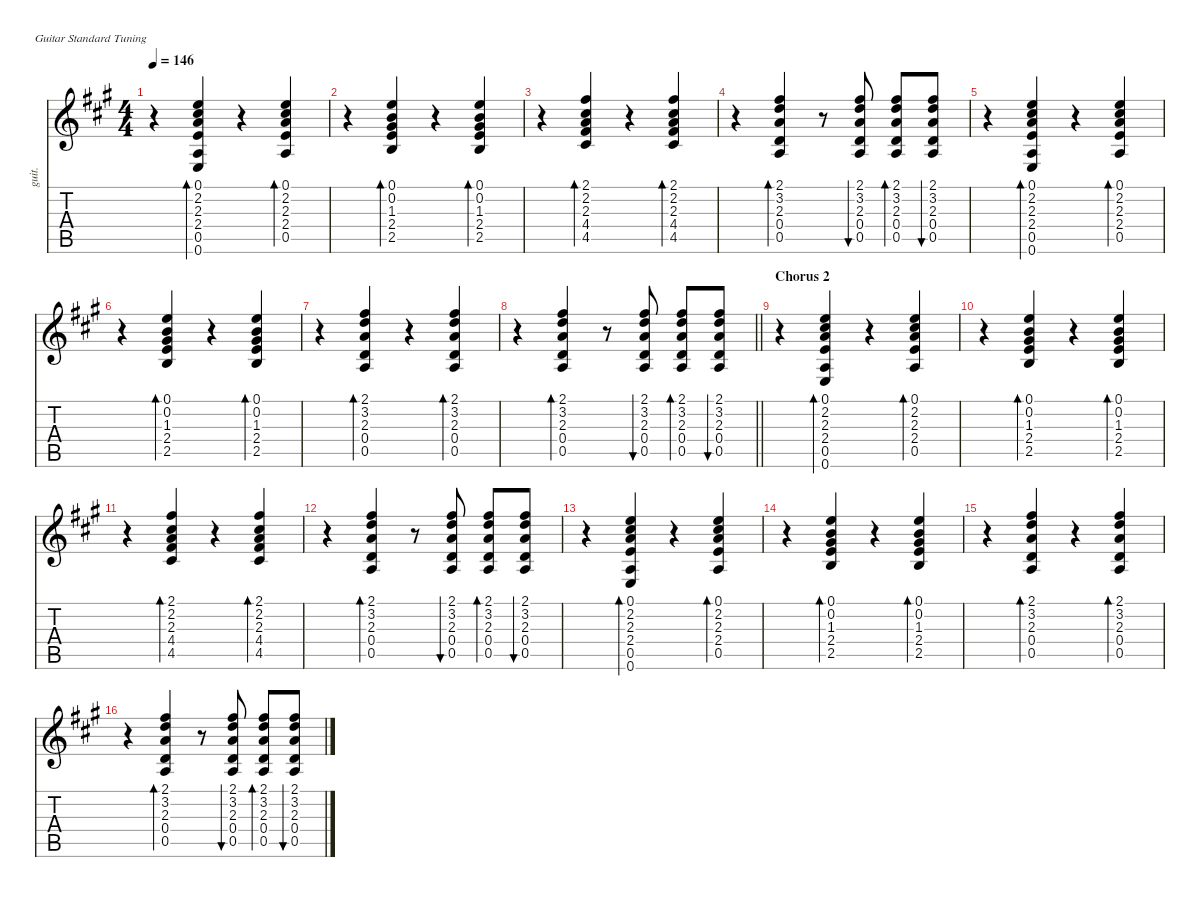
\defaultSystemsLayout 4
\hideDynamics
\bracketExtendMode nobrackets
\otherSystemsTrackNameOrientation horizontal
\track ("Guitar-hid" "guit.") {defaultSystemsLayout 4 mute instrument acousticguitarsteel}
\staff {score tabs}
\tuning (E4 B3 G3 D3 A2 E2)
\ts (4 4)
\tempo 146
\clef g2
\ks a
r.4{dy f beam Down} (0.1{acc forcenatural} 2.2{acc #} 2.3{acc forcenatural} 2.4{acc forcenatural} 0.5{acc forcenatural} 0.6{acc forcenatural}).4{bd 30 beam Up} r.4{beam Up} (0.1{acc forcenatural} 2.2{acc #} 2.3{acc forcenatural} 2.4{acc forcenatural} 0.5{acc forcenatural}).4{bd 30 beam Up} |
r.4{beam Down} (0.1{acc forcenatural} 0.2{acc forcenatural} 1.3{acc #} 2.4{acc forcenatural} 2.5{acc forcenatural}).4{bd 30 beam Up} r.4{beam Up} (0.1{acc forcenatural} 0.2{acc forcenatural} 1.3{acc #} 2.4{acc forcenatural} 2.5{acc forcenatural}).4{bd 30 beam Up} |
r.4{beam Down} (2.1{acc #} 2.2{acc #} 2.3{acc forcenatural} 4.4{acc #} 4.5{acc #}).4{bd 30 beam Up} r.4{beam Up} (2.1{acc #} 2.2{acc #} 2.3{acc forcenatural} 4.4{acc #} 4.5{acc #}).4{bd 30 beam Up} |
r.4{beam Down} (2.1{acc #} 3.2{acc forcenatural} 2.3{acc forcenatural} 0.4{acc forcenatural} 0.5{acc forcenatural}).4{bd 30 beam Up} r.8{beam Up} (2.1{acc #} 3.2{acc forcenatural} 2.3{acc forcenatural} 0.4{acc forcenatural} 0.5{acc forcenatural}).8{bu 30 beam Up} (2.1{acc #} 3.2{acc forcenatural} 2.3{acc forcenatural} 0.4{acc forcenatural} 0.5{acc forcenatural}).8{bd 30 beam Up} (2.1{acc #} 3.2{acc forcenatural} 2.3{acc forcenatural} 0.4{acc forcenatural} 0.5{acc forcenatural}).8{bu 30 beam Up} |
r.4{beam Down} (0.1{acc forcenatural} 2.2{acc #} 2.3{acc forcenatural} 2.4{acc forcenatural} 0.5{acc forcenatural} 0.6{acc forcenatural}).4{bd 30 beam Up} r.4{beam Up} (0.1{acc forcenatural} 2.2{acc #} 2.3{acc forcenatural} 2.4{acc forcenatural} 0.5{acc forcenatural}).4{bd 30 beam Up} |
r.4{beam Down} (0.1{acc forcenatural} 0.2{acc forcenatural} 1.3{acc #} 2.4{acc forcenatural} 2.5{acc forcenatural}).4{bd 30 beam Up} r.4{beam Up} (0.1{acc forcenatural} 0.2{acc forcenatural} 1.3{acc #} 2.4{acc forcenatural} 2.5{acc forcenatural}).4{bd 30 beam Up} |
r.4{beam Down} (2.1{acc #} 3.2{acc forcenatural} 2.3{acc forcenatural} 0.4{acc forcenatural} 0.5{acc forcenatural}).4{bd 30 beam Up} r.4{beam Up} (2.1{acc #} 3.2{acc forcenatural} 2.3{acc forcenatural} 0.4{acc forcenatural} 0.5{acc forcenatural}).4{bd 30 beam Up} |
\barLineRight lightlight
r.4{beam Down} (2.1{acc #} 3.2{acc forcenatural} 2.3{acc forcenatural} 0.4{acc forcenatural} 0.5{acc forcenatural}).4{bd 30 beam Up} r.8{beam Up} (2.1{acc #} 3.2{acc forcenatural} 2.3{acc forcenatural} 0.4{acc forcenatural} 0.5{acc forcenatural}).8{bu 30 beam Up} (2.1{acc #} 3.2{acc forcenatural} 2.3{acc forcenatural} 0.4{acc forcenatural} 0.5{acc forcenatural}).8{bd 30 beam Up} (2.1{acc #} 3.2{acc forcenatural} 2.3{acc forcenatural} 0.4{acc forcenatural} 0.5{acc forcenatural}).8{bu 30 beam Up} |
\section ("" "Chorus 2")
r.4{beam Down} (0.1{acc forcenatural} 2.2{acc #} 2.3{acc forcenatural} 2.4{acc forcenatural} 0.5{acc forcenatural} 0.6{acc forcenatural}).4{bd 30 beam Up} r.4{beam Up} (0.1{acc forcenatural} 2.2{acc #} 2.3{acc forcenatural} 2.4{acc forcenatural} 0.5{acc forcenatural}).4{bd 30 beam Up} |
r.4{beam Down} (0.1{acc forcenatural} 0.2{acc forcenatural} 1.3{acc #} 2.4{acc forcenatural} 2.5{acc forcenatural}).4{bd 30 beam Up} r.4{beam Up} (0.1{acc forcenatural} 0.2{acc forcenatural} 1.3{acc #} 2.4{acc forcenatural} 2.5{acc forcenatural}).4{bd 30 beam Up} |
r.4{beam Down} (2.1{acc #} 2.2{acc #} 2.3{acc forcenatural} 4.4{acc #} 4.5{acc #}).4{bd 30 beam Up} r.4{beam Up} (2.1{acc #} 2.2{acc #} 2.3{acc forcenatural} 4.4{acc #} 4.5{acc #}).4{bd 30 beam Up} |
r.4{beam Down} (2.1{acc #} 3.2{acc forcenatural} 2.3{acc forcenatural} 0.4{acc forcenatural} 0.5{acc forcenatural}).4{bd 30 beam Up} r.8{beam Up} (2.1{acc #} 3.2{acc forcenatural} 2.3{acc forcenatural} 0.4{acc forcenatural} 0.5{acc forcenatural}).8{bu 30 beam Up} (2.1{acc #} 3.2{acc forcenatural} 2.3{acc forcenatural} 0.4{acc forcenatural} 0.5{acc forcenatural}).8{bd 30 beam Up} (2.1{acc #} 3.2{acc forcenatural} 2.3{acc forcenatural} 0.4{acc forcenatural} 0.5{acc forcenatural}).8{bu 30 beam Up} |
r.4{beam Down} (0.1{acc forcenatural} 2.2{acc #} 2.3{acc forcenatural} 2.4{acc forcenatural} 0.5{acc forcenatural} 0.6{acc forcenatural}).4{bd 30 beam Up} r.4{beam Up} (0.1{acc forcenatural} 2.2{acc #} 2.3{acc forcenatural} 2.4{acc forcenatural} 0.5{acc forcenatural}).4{bd 30 beam Up} |
r.4{beam Down} (0.1{acc forcenatural} 0.2{acc forcenatural} 1.3{acc #} 2.4{acc forcenatural} 2.5{acc forcenatural}).4{bd 30 beam Up} r.4{beam Up} (0.1{acc forcenatural} 0.2{acc forcenatural} 1.3{acc #} 2.4{acc forcenatural} 2.5{acc forcenatural}).4{bd 30 beam Up} |
r.4{beam Down} (2.1{acc #} 3.2{acc forcenatural} 2.3{acc forcenatural} 0.4{acc forcenatural} 0.5{acc forcenatural}).4{bd 30 beam Up} r.4{beam Up} (2.1{acc #} 3.2{acc forcenatural} 2.3{acc forcenatural} 0.4{acc forcenatural} 0.5{acc forcenatural}).4{bd 30 beam Up} |
r.4{beam Down} (2.1{acc #} 3.2{acc forcenatural} 2.3{acc forcenatural} 0.4{acc forcenatural} 0.5{acc forcenatural}).4{bd 30 beam Up} r.8{beam Up} (2.1{acc #} 3.2{acc forcenatural} 2.3{acc forcenatural} 0.4{acc forcenatural} 0.5{acc forcenatural}).8{bu 30 beam Up} (2.1{acc #} 3.2{acc forcenatural} 2.3{acc forcenatural} 0.4{acc forcenatural} 0.5{acc forcenatural}).8{bd 30 beam Up} (2.1{acc #} 3.2{acc forcenatural} 2.3{acc forcenatural} 0.4{acc forcenatural} 0.5{acc forcenatural}).8{bu 30 beam Up}
